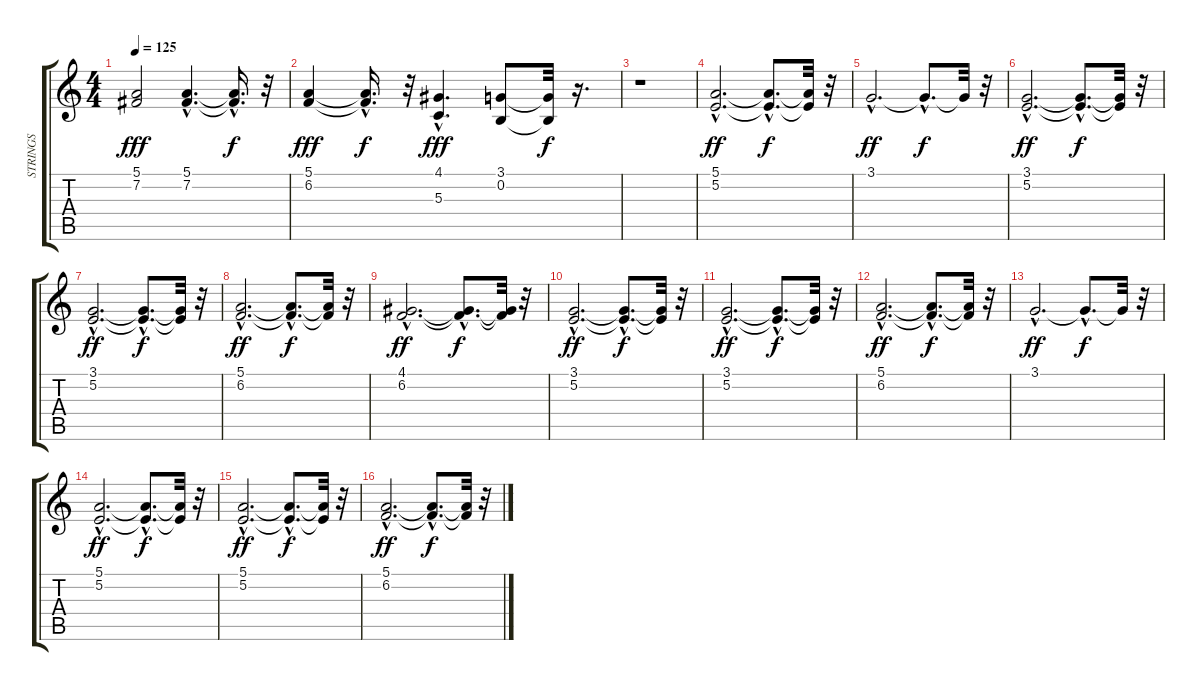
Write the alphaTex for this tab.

\track ("STRINGS" "STRINGS") {instrument stringensemble2}
\staff {score tabs}
\tuning (E4 B3 G3 D3 A2 E2) {hide}
\ts (4 4)
\tempo 125
\clef g2
\ks c
(5.1 7.2).2{dy fff} (5.1{hac} 7.2{hac}).4{d} (5.1{hac t} 7.2{hac t}).16{d dy f} r.32 |
(5.1 6.2).4{dy fff} (5.1{hac t} 6.2{hac t}).16{d dy f} r.32 (4.1{hac} 5.3{hac}).4{d dy fff} (3.1 0.2).8 (3.1{t} 0.2{t}).32{dy f} r.16{d} |
r.1 |
(5.1{hac} 5.2{hac}).2{d dy ff} (5.1{hac t} 5.2{hac t}).8{d dy f} (5.1{t} 5.2{t}).32 r.32 |
3.1{hac}.2{d dy ff} 3.1{hac t}.8{d dy f} 3.1{t}.32 r.32 |
(3.1{hac} 5.2{hac}).2{d dy ff} (3.1{hac t} 5.2{hac t}).8{d dy f} (3.1{t} 5.2{t}).32 r.32 |
(3.1{hac} 5.2{hac}).2{d dy ff} (3.1{hac t} 5.2{hac t}).8{d dy f} (3.1{t} 5.2{t}).32 r.32 |
(5.1{hac} 6.2{hac}).2{d dy ff} (5.1{hac t} 6.2{hac t}).8{d dy f} (5.1{t} 6.2{t}).32 r.32 |
(4.1{hac} 6.2{hac}).2{d dy ff} (4.1{hac t} 6.2{hac t}).8{d dy f} (4.1{t} 6.2{t}).32 r.32 |
(3.1{hac} 5.2{hac}).2{d dy ff} (3.1{hac t} 5.2{hac t}).8{d dy f} (3.1{t} 5.2{t}).32 r.32 |
(3.1{hac} 5.2{hac}).2{d dy ff} (3.1{hac t} 5.2{hac t}).8{d dy f} (3.1{t} 5.2{t}).32 r.32 |
(5.1{hac} 6.2{hac}).2{d dy ff} (5.1{hac t} 6.2{hac t}).8{d dy f} (5.1{t} 6.2{t}).32 r.32 |
3.1{hac}.2{d dy ff} 3.1{hac t}.8{d dy f} 3.1{t}.32 r.32 |
(5.1{hac} 5.2{hac}).2{d dy ff} (5.1{hac t} 5.2{hac t}).8{d dy f} (5.1{t} 5.2{t}).32 r.32 |
(5.1{hac} 5.2{hac}).2{d dy ff} (5.1{hac t} 5.2{hac t}).8{d dy f} (5.1{t} 5.2{t}).32 r.32 |
(5.1{hac} 6.2{hac}).2{d dy ff} (5.1{hac t} 6.2{hac t}).8{d dy f} (5.1{t} 6.2{t}).32 r.32
